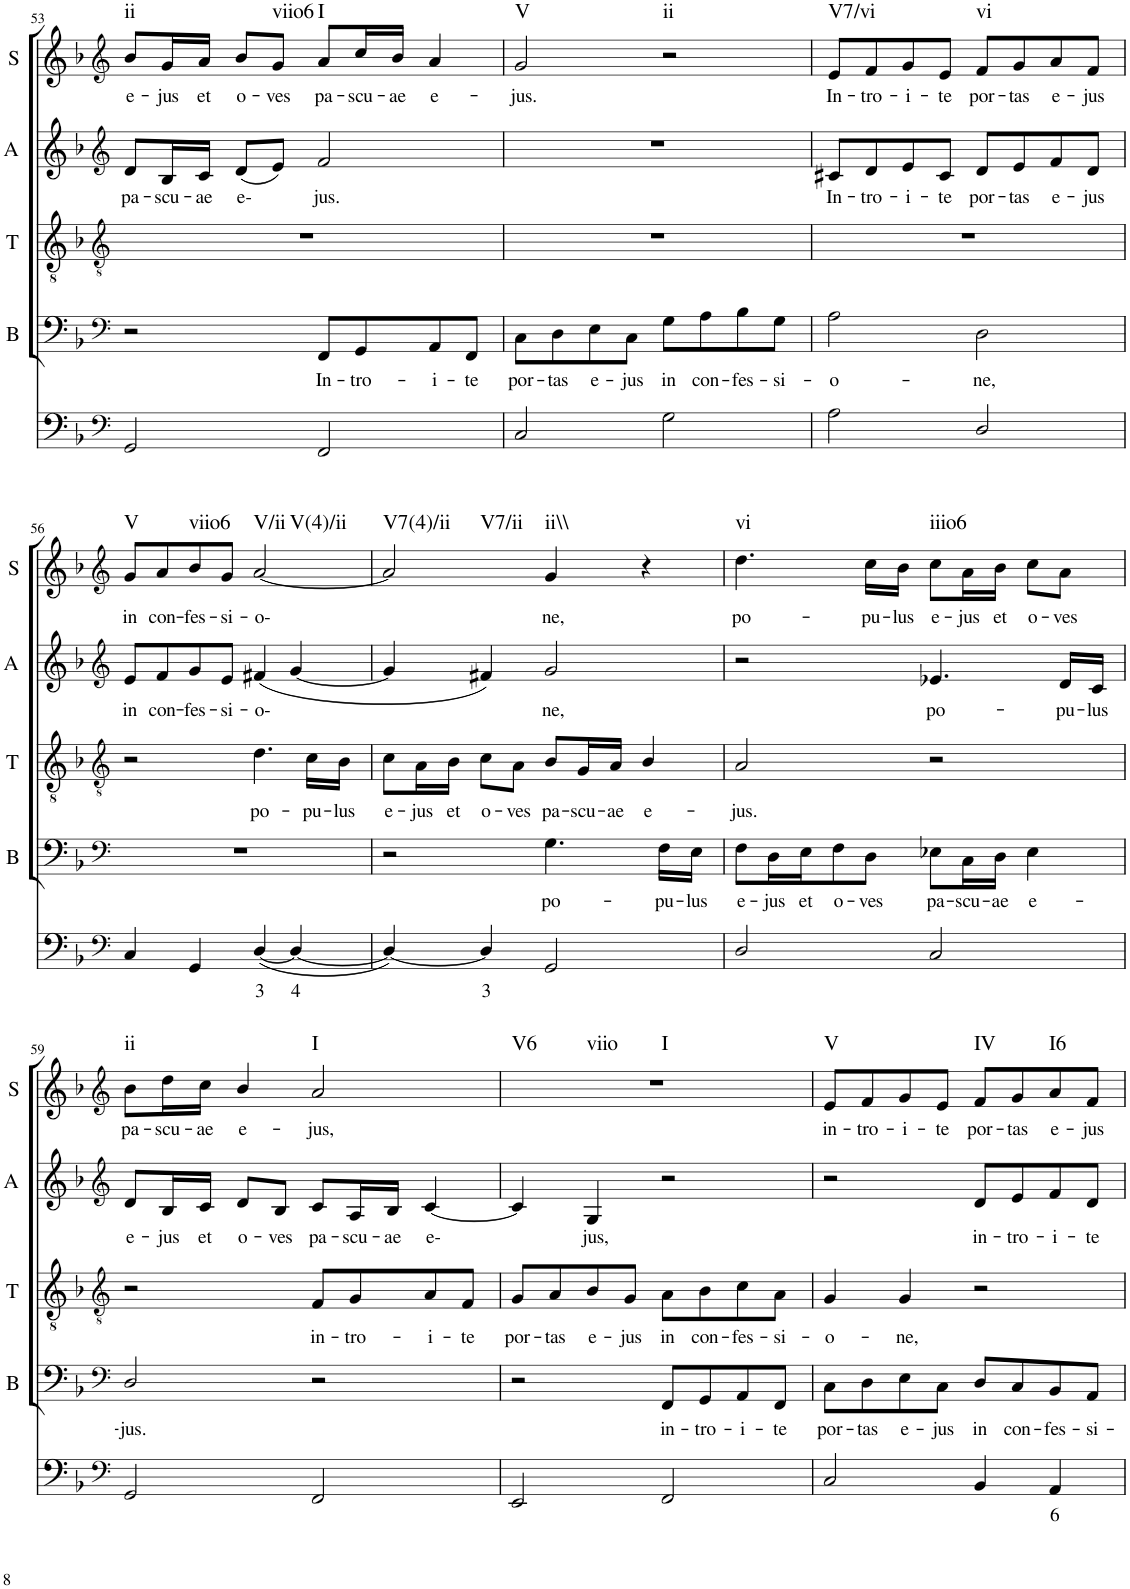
**kern	**text	**kern	**text	**kern	**text	**kern	**text	**kern	**text	**harte
*part5	*part5	*part4	*part4	*part3	*part3	*part2	*part2	*part1	*part1	*part1
*staff5	*staff5	*staff4	*staff4	*staff3	*staff3	*staff2	*staff2	*staff1	*staff1	*
*I"Continuo	*	*I"Bass	*	*I"Tenor	*	*I"Alto	*	*I"Soprano	*	*
*	*	*I'B	*	*I'T	*	*I'A	*	*I'S	*	*
!!LO:PB:g=z
*clefF4	*	*clefF4	*	*clefGv2	*	*clefG2	*	*clefG2	*	*
*k[b-]	*	*k[b-]	*	*k[b-]	*	*k[b-]	*	*k[b-]	*	*
*	*	*	*	*M4/4	*	*M4/4	*	*M4/4	*	*
=53	=53	=53	=53	=53	=53	=53	=53	=53	=53	=53
!	!	!	!	!	!	!	!LO:LY:b	!	!LO:LY:b	!LO:H:kt=ii
2GG/	.	2r	.	1r	.	8d/L	pa-	8b-/L	e-	N
!	!	!	!	!	!	!	!LO:LY:b	!	!LO:LY:b	!
.	.	.	.	.	.	16B-/L	scu-	16g/L	jus	.
!	!	!	!	!	!	!	!LO:LY:b	!	!LO:LY:b	!
.	.	.	.	.	.	16c/JJ	ae	16a/JJ	et	.
!	!	!	!	!	!	!	!LO:LY:b	!	!LO:LY:b	!
.	.	.	.	.	.	(8d/L	e-	8b-/L	o-	.
!	!	!	!	!	!	!	!	!	!LO:LY:b	!LO:H:kt=viio6
.	.	.	.	.	.	8e/J)	.	8g/J	ves	N
!	!	!	!LO:LY:b	!	!	!	!LO:LY:b	!	!LO:LY:b	!LO:H:kt=I
2FF/	.	8FF/L	In-	.	.	2f/	jus.	8a/L	pa-	N
!	!	!	!LO:LY:b	!	!	!	!	!	!LO:LY:b	!
.	.	8GG/	tro-	.	.	.	.	16cc/L	scu-	.
!	!	!	!	!	!	!	!	!	!LO:LY:b	!
.	.	.	.	.	.	.	.	16b-/JJ	ae	.
!	!	!	!LO:LY:b	!	!	!	!	!	!LO:LY:b	!
.	.	8AA/	i-	.	.	.	.	4a/	e-	.
!	!	!	!LO:LY:b	!	!	!	!	!	!	!
.	.	8FF/J	te	.	.	.	.	.	.	.
=54	=54	=54	=54	=54	=54	=54	=54	=54	=54	=54
!	!	!	!LO:LY:b	!	!	!	!	!	!LO:LY:b	!LO:H:kt=V
2C/	.	8C\L	por-	1r	.	1r	.	2g/	jus.	N
!	!	!	!LO:LY:b	!	!	!	!	!	!	!
.	.	8D\	tas	.	.	.	.	.	.	.
!	!	!	!LO:LY:b	!	!	!	!	!	!	!
.	.	8E\	e-	.	.	.	.	.	.	.
!	!	!	!LO:LY:b	!	!	!	!	!	!	!
.	.	8C\J	jus	.	.	.	.	.	.	.
!	!	!	!LO:LY:b	!	!	!	!	!	!	!LO:H:kt=ii
2G\	.	8G\L	in	.	.	.	.	2r	.	N
!	!	!	!LO:LY:b	!	!	!	!	!	!	!
.	.	8A\	con-	.	.	.	.	.	.	.
!	!	!	!LO:LY:b	!	!	!	!	!	!	!
.	.	8B-\	fes-	.	.	.	.	.	.	.
!	!	!	!LO:LY:b	!	!	!	!	!	!	!
.	.	8G\J	si-	.	.	.	.	.	.	.
=55	=55	=55	=55	=55	=55	=55	=55	=55	=55	=55
!	!	!	!LO:LY:b	!	!	!	!LO:LY:b	!	!LO:LY:b	!LO:H:kt=V7/vi
2A\	.	2A\	o-	1r	.	8c#X/L	In-	8e/L	In-	N
!	!	!	!	!	!	!	!LO:LY:b	!	!LO:LY:b	!
.	.	.	.	.	.	8d/	tro-	8f/	tro-	.
!	!	!	!	!	!	!	!LO:LY:b	!	!LO:LY:b	!
.	.	.	.	.	.	8e/	i-	8g/	i-	.
!	!	!	!	!	!	!	!LO:LY:b	!	!LO:LY:b	!
.	.	.	.	.	.	8c#/J	te	8e/J	te	.
!	!	!	!LO:LY:b	!	!	!	!LO:LY:b	!	!LO:LY:b	!LO:H:kt=vi
2D/	.	2D\	ne,	.	.	8d/L	por-	8f/L	por-	N
!	!	!	!	!	!	!	!LO:LY:b	!	!LO:LY:b	!
.	.	.	.	.	.	8e/	tas	8g/	tas	.
!	!	!	!	!	!	!	!LO:LY:b	!	!LO:LY:b	!
.	.	.	.	.	.	8f/	e-	8a/	e-	.
!	!	!	!	!	!	!	!LO:LY:b	!	!LO:LY:b	!
.	.	.	.	.	.	8d/J	jus	8f/J	jus	.
!!LO:LB:g=z
=56	=56	=56	=56	=56	=56	=56	=56	=56	=56	=56
*clefF4	*	*clefF4	*	*clefGv2	*	*clefG2	*	*clefG2	*	*
!	!	!	!	!	!	!	!LO:LY:b	!	!LO:LY:b	!LO:H:kt=V
4C/	.	1r	.	2r	.	8e/L	in	8g/L	in	N
!	!	!	!	!	!	!	!LO:LY:b	!	!LO:LY:b	!
.	.	.	.	.	.	8f/	con-	8a/	con-	.
!	!	!	!	!	!	!	!LO:LY:b	!	!LO:LY:b	!LO:H:kt=viio6
4GG/	.	.	.	.	.	8g/	fes-	8b-/	fes-	N
!	!	!	!	!	!	!	!LO:LY:b	!	!LO:LY:b	!
.	.	.	.	.	.	8e/J	si-	8g/J	si-	.
!	!LO:LY:b	!	!	!	!LO:LY:b	!	!LO:LY:b	!	!LO:LY:b	!LO:H:n=1:kt=V/ii
!	!	!	!	!	!	!	!	!	!	!LO:H:n=2:kt=V(4)/ii
([4D/	3	.	.	4.d\	po-	(4f#X/	o-	[2a/	o-	N N
!	!LO:LY:b	!	!	!	!	!	!	!	!	!
4D/_	4	.	.	.	.	[4g/	.	.	.	.
!	!	!	!	!	!LO:LY:b	!	!	!	!	!
.	.	.	.	16c\LL	pu-	.	.	.	.	.
!	!	!	!	!	!LO:LY:b	!	!	!	!	!
.	.	.	.	16B-\JJ	lus	.	.	.	.	.
=57	=57	=57	=57	=57	=57	=57	=57	=57	=57	=57
!	!	!	!	!	!LO:LY:b	!	!	!	!	!LO:H:n=1:kt=V7(4)/ii
!	!	!	!	!	!	!	!	!	!	!LO:H:n=2:kt=V7/ii
4D/_)	.	2r	.	8c\L	e-	4g/]	.	2a/]	.	N N
!	!	!	!	!	!LO:LY:b	!	!	!	!	!
.	.	.	.	16A\L	jus	.	.	.	.	.
!	!	!	!	!	!LO:LY:b	!	!	!	!	!
.	.	.	.	16B-\JJ	et	.	.	.	.	.
!	!LO:LY:b	!	!	!	!LO:LY:b	!	!	!	!	!
4D/]	3	.	.	8c\L	o-	4f#X/)	.	.	.	.
!	!	!	!	!	!LO:LY:b	!	!	!	!	!
.	.	.	.	8A\J	ves	.	.	.	.	.
!	!	!	!LO:LY:b	!	!LO:LY:b	!	!LO:LY:b	!	!LO:LY:b	!LO:H:kt=ii\\
2GG/	.	4.G\	po-	8B-/L	pa-	2g/	ne,	4g/	ne,	N
!	!	!	!	!	!LO:LY:b	!	!	!	!	!
.	.	.	.	16G/L	scu-	.	.	.	.	.
!	!	!	!	!	!LO:LY:b	!	!	!	!	!
.	.	.	.	16A/JJ	ae	.	.	.	.	.
!	!	!	!	!	!LO:LY:b	!	!	!	!	!
.	.	.	.	4B-/	e-	.	.	4r	.	.
!	!	!	!LO:LY:b	!	!	!	!	!	!	!
.	.	16F\LL	pu-	.	.	.	.	.	.	.
!	!	!	!LO:LY:b	!	!	!	!	!	!	!
.	.	16E\JJ	lus	.	.	.	.	.	.	.
=58	=58	=58	=58	=58	=58	=58	=58	=58	=58	=58
!	!	!	!LO:LY:b	!	!LO:LY:b	!	!	!	!LO:LY:b	!LO:H:kt=vi
2D/	.	8F\L	e-	2A/	jus.	2r	.	4.dd\	po-	N
!	!	!	!LO:LY:b	!	!	!	!	!	!	!
.	.	16D\L	jus	.	.	.	.	.	.	.
!	!	!	!LO:LY:b	!	!	!	!	!	!	!
.	.	16E\J	et	.	.	.	.	.	.	.
!	!	!	!LO:LY:b	!	!	!	!	!	!	!
.	.	8F\	o-	.	.	.	.	.	.	.
!	!	!	!LO:LY:b	!	!	!	!	!	!LO:LY:b	!
.	.	8D\J	ves	.	.	.	.	16cc\LL	pu-	.
!	!	!	!	!	!	!	!	!	!LO:LY:b	!
.	.	.	.	.	.	.	.	16b-\JJ	lus	.
!	!	!	!LO:LY:b	!	!	!	!LO:LY:b	!	!LO:LY:b	!LO:H:kt=iiio6
2C/	.	8E-X\L	pa-	2r	.	4.e-X/	po-	8cc\L	e-	N
!	!	!	!LO:LY:b	!	!	!	!	!	!LO:LY:b	!
.	.	16C\L	scu-	.	.	.	.	16a\L	jus	.
!	!	!	!LO:LY:b	!	!	!	!	!	!LO:LY:b	!
.	.	16D\JJ	ae	.	.	.	.	16b-\JJ	et	.
!	!	!	!LO:LY:b	!	!	!	!	!	!LO:LY:b	!
.	.	4E-\	e-	.	.	.	.	8cc\L	o-	.
!	!	!	!	!	!	!	!LO:LY:b	!	!LO:LY:b	!
.	.	.	.	.	.	16d/LL	pu-	8a\J	ves	.
!	!	!	!	!	!	!	!LO:LY:b	!	!	!
.	.	.	.	.	.	16c/JJ	lus	.	.	.
!!LO:LB:g=z
=59	=59	=59	=59	=59	=59	=59	=59	=59	=59	=59
*clefF4	*	*clefF4	*	*clefGv2	*	*clefG2	*	*clefG2	*	*
!	!	!	!LO:LY:b	!	!	!	!LO:LY:b	!	!LO:LY:b	!LO:H:kt=ii
2GG/	.	2D/	jus.	2r	.	8d/L	e-	8b-\L	pa-	N
!	!	!	!	!	!	!	!LO:LY:b	!	!LO:LY:b	!
.	.	.	.	.	.	16B-/L	jus	16dd\L	scu-	.
!	!	!	!	!	!	!	!LO:LY:b	!	!LO:LY:b	!
.	.	.	.	.	.	16c/JJ	et	16cc\JJ	ae	.
!	!	!	!	!	!	!	!LO:LY:b	!	!LO:LY:b	!
.	.	.	.	.	.	8d/L	o-	4b-/	e-	.
!	!	!	!	!	!	!	!LO:LY:b	!	!	!
.	.	.	.	.	.	8B-/J	ves	.	.	.
!	!	!	!	!	!LO:LY:b	!	!LO:LY:b	!	!LO:LY:b	!LO:H:kt=I
2FF/	.	2r	.	8F/L	in-	8c/L	pa-	2a/	jus,	N
!	!	!	!	!	!LO:LY:b	!	!LO:LY:b	!	!	!
.	.	.	.	8G/	tro-	16A/L	scu-	.	.	.
!	!	!	!	!	!	!	!LO:LY:b	!	!	!
.	.	.	.	.	.	16B-/JJ	ae	.	.	.
!	!	!	!	!	!LO:LY:b	!	!LO:LY:b	!	!	!
.	.	.	.	8A/	i-	[4c/	e-	.	.	.
!	!	!	!	!	!LO:LY:b	!	!	!	!	!
.	.	.	.	8F/J	te	.	.	.	.	.
=60	=60	=60	=60	=60	=60	=60	=60	=60	=60	=60
!	!	!	!	!	!LO:LY:b	!	!	!	!	!LO:H:n=1:kt=V6
!	!	!	!	!	!	!	!	!	!	!LO:H:n=2:kt=viio
!	!	!	!	!	!	!	!	!	!	!LO:H:n=3:kt=I
2EE/	.	2r	.	8G/L	por-	4c/]	.	1r	.	N N N
!	!	!	!	!	!LO:LY:b	!	!	!	!	!
.	.	.	.	8A/	tas	.	.	.	.	.
!	!	!	!	!	!LO:LY:b	!	!LO:LY:b	!	!	!
.	.	.	.	8B-/	e-	4G/	jus,	.	.	.
!	!	!	!	!	!LO:LY:b	!	!	!	!	!
.	.	.	.	8G/J	jus	.	.	.	.	.
!	!	!	!LO:LY:b	!	!LO:LY:b	!	!	!	!	!
2FF/	.	8FF/L	in-	8A\L	in	2r	.	.	.	.
!	!	!	!LO:LY:b	!	!LO:LY:b	!	!	!	!	!
.	.	8GG/	tro-	8B-\	con-	.	.	.	.	.
!	!	!	!LO:LY:b	!	!LO:LY:b	!	!	!	!	!
.	.	8AA/	i-	8c\	fes-	.	.	.	.	.
!	!	!	!LO:LY:b	!	!LO:LY:b	!	!	!	!	!
.	.	8FF/J	te	8A\J	si-	.	.	.	.	.
=61	=61	=61	=61	=61	=61	=61	=61	=61	=61	=61
!	!	!	!LO:LY:b	!	!LO:LY:b	!	!	!	!LO:LY:b	!LO:H:kt=V
2C/	.	8C\L	por-	4G/	o-	2r	.	8e/L	in-	N
!	!	!	!LO:LY:b	!	!	!	!	!	!LO:LY:b	!
.	.	8D\	tas	.	.	.	.	8f/	tro-	.
!	!	!	!LO:LY:b	!	!LO:LY:b	!	!	!	!LO:LY:b	!
.	.	8E\	e-	4G/	ne,	.	.	8g/	i-	.
!	!	!	!LO:LY:b	!	!	!	!	!	!LO:LY:b	!
.	.	8C\J	jus	.	.	.	.	8e/J	te	.
!	!	!	!LO:LY:b	!	!	!	!LO:LY:b	!	!LO:LY:b	!LO:H:kt=IV
4BB-/	.	8D/L	in	2r	.	8d/L	in-	8f/L	por-	N
!	!	!	!LO:LY:b	!	!	!	!LO:LY:b	!	!LO:LY:b	!
.	.	8C/	con-	.	.	8e/	tro-	8g/	tas	.
!	!LO:LY:b	!	!LO:LY:b	!	!	!	!LO:LY:b	!	!LO:LY:b	!LO:H:kt=I6
4AA/	6	8BB-/	fes-	.	.	8f/	i-	8a/	e-	N
!	!	!	!LO:LY:b	!	!	!	!LO:LY:b	!	!LO:LY:b	!
.	.	8AA/J	si-	.	.	8d/J	te	8f/J	jus	.
=	=	=	=	=	=	=	=	=	=	=
*-	*-	*-	*-	*-	*-	*-	*-	*-	*-	*-
